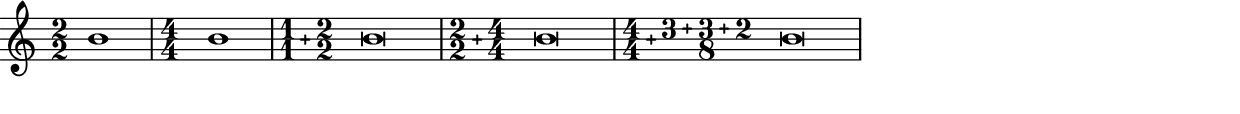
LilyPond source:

%% Generated by lilypond-book
%% Options: [exampleindent=10.16\mm,indent=0\mm,line-width=160\mm]
\include "lilypond-book-preamble.ly"


% ****************************************************************
% Start cut-&-pastable-section
% ****************************************************************

#(ly:set-option 'eps-box-padding 3.000000)



\paper {
  indent = 0\mm
  line-width = 160\mm
  % offset the left padding, also add 1mm as lilypond creates cropped
  % images with a little space on the right
  line-width = #(- line-width (* mm  3.000000) (* mm 1))
}

\layout {
  
}




% ****************************************************************
% ly snippet:
% ****************************************************************
\sourcefilename "/lilypond-2.24.3/input/regression/compound-time-signature-style.ly"
\sourcefileline 0
\version "2.19.21"

\header {
    texidoc = "Simple-fraction components of a compound time signature are numeric regardless of the time signature style.
"
}

\relative {
  \compoundMeter #'(2 2) b'1
  \compoundMeter #'(4 4) b1
  \compoundMeter #'((1 1) (2 2)) b\breve
  \compoundMeter #'((2 2) (4 4)) b\breve
  \compoundMeter #'((4 4) (3 3 2 8)) b\breve
}



% ****************************************************************
% end ly snippet
% ****************************************************************
